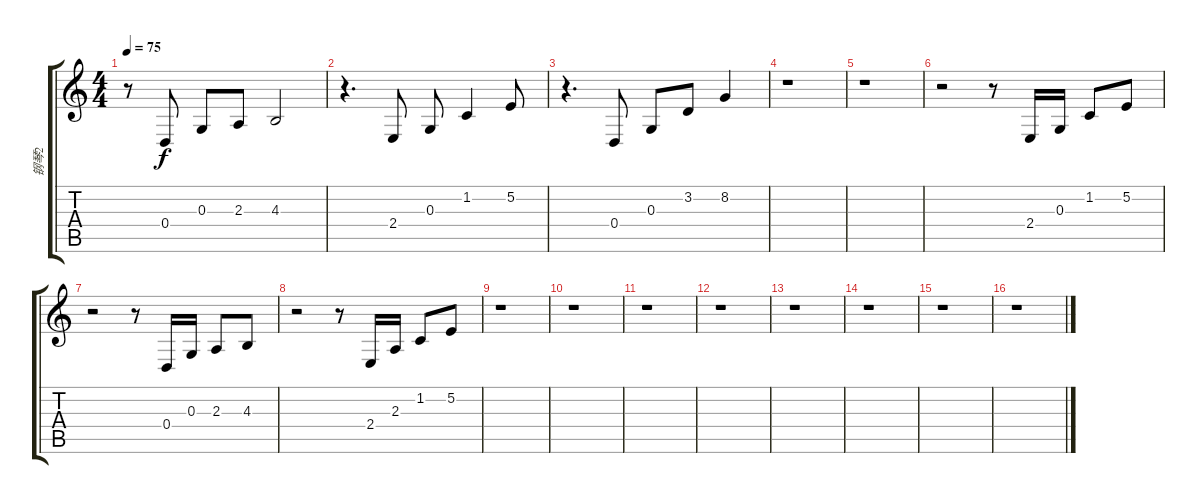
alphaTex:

\track ("钢琴2" "钢琴2") {instrument brightacousticpiano}
\staff {score tabs}
\tuning (E4 B3 G3 D3 A2 E2) {hide}
\ts (4 4)
\tempo 75
\clef g2
\ks c
r.8{dy f} 0.4.8 0.3.8 2.3.8 4.3.2 |
r.4{d} 2.4.8 0.3.8 1.2.4 5.2.8 |
r.4{d} 0.4.8 0.3.8 3.2.8 8.2.4 |
r.1 |
r.1 |
r.2 r.8 2.4.16 0.3.16 1.2.8 5.2.8 |
r.2 r.8 0.4.16 0.3.16 2.3.8 4.3.8 |
r.2 r.8 2.4.16 2.3.16 1.2.8 5.2.8 |
r.1 |
r.1 |
r.1 |
r.1 |
r.1 |
r.1 |
r.1 |
r.1
